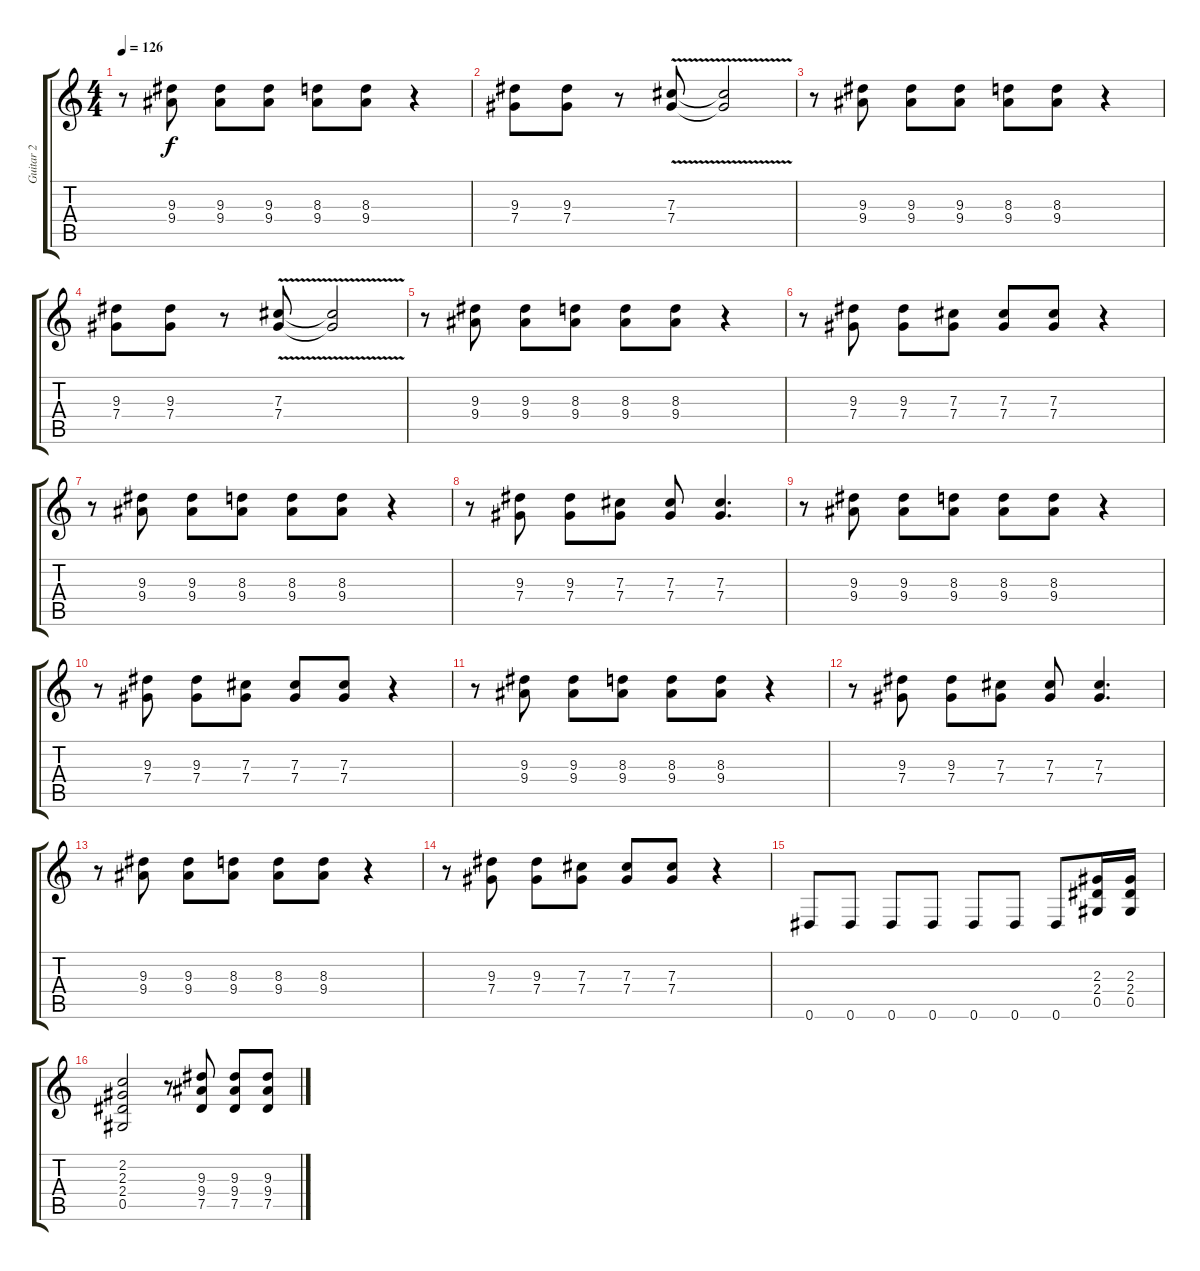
\track ("Guitar 2" "Guitar 2") {instrument distortionguitar}
\staff {score tabs}
\tuning (Eb4 Bb3 Gb3 Db3 Ab2 Eb2) {hide}
\ts (4 4)
\tempo 126
\clef g2
\ks c
r.8{dy f instrument distortionguitar} (9.3 9.4).8 (9.3 9.4).8 (9.3 9.4).8 (8.3 9.4).8 (8.3 9.4).8 r.4 |
(9.3 7.4).8 (9.3 7.4).8 r.8 (7.3{v} 7.4{v}).8 (7.3{t} 7.4{t}).2 |
r.8 (9.3 9.4).8 (9.3 9.4).8 (9.3 9.4).8 (8.3 9.4).8 (8.3 9.4).8 r.4 |
(9.3 7.4).8 (9.3 7.4).8 r.8 (7.3{v} 7.4{v}).8 (7.3{t} 7.4{t}).2 |
r.8 (9.3 9.4).8 (9.3 9.4).8 (8.3 9.4).8 (8.3 9.4).8 (8.3 9.4).8 r.4 |
r.8 (9.3 7.4).8 (9.3 7.4).8 (7.3 7.4).8 (7.3 7.4).8 (7.3 7.4).8 r.4 |
r.8 (9.3 9.4).8 (9.3 9.4).8 (8.3 9.4).8 (8.3 9.4).8 (8.3 9.4).8 r.4 |
r.8 (9.3 7.4).8 (9.3 7.4).8 (7.3 7.4).8 (7.3 7.4).8 (7.3 7.4).4{d} |
r.8 (9.3 9.4).8 (9.3 9.4).8 (8.3 9.4).8 (8.3 9.4).8 (8.3 9.4).8 r.4 |
r.8 (9.3 7.4).8 (9.3 7.4).8 (7.3 7.4).8 (7.3 7.4).8 (7.3 7.4).8 r.4 |
r.8 (9.3 9.4).8 (9.3 9.4).8 (8.3 9.4).8 (8.3 9.4).8 (8.3 9.4).8 r.4 |
r.8 (9.3 7.4).8 (9.3 7.4).8 (7.3 7.4).8 (7.3 7.4).8 (7.3 7.4).4{d} |
r.8 (9.3 9.4).8 (9.3 9.4).8 (8.3 9.4).8 (8.3 9.4).8 (8.3 9.4).8 r.4 |
r.8 (9.3 7.4).8 (9.3 7.4).8 (7.3 7.4).8 (7.3 7.4).8 (7.3 7.4).8 r.4 |
0.6.8 0.6.8 0.6.8 0.6.8 0.6.8 0.6.8 0.6.8 (2.3 2.4 0.5).16 (2.3 2.4 0.5).16 |
(2.2 2.3 2.4 0.5).2 r.8 (9.3 9.4 7.5).8 (9.3 9.4 7.5).8 (9.3 9.4 7.5).8
